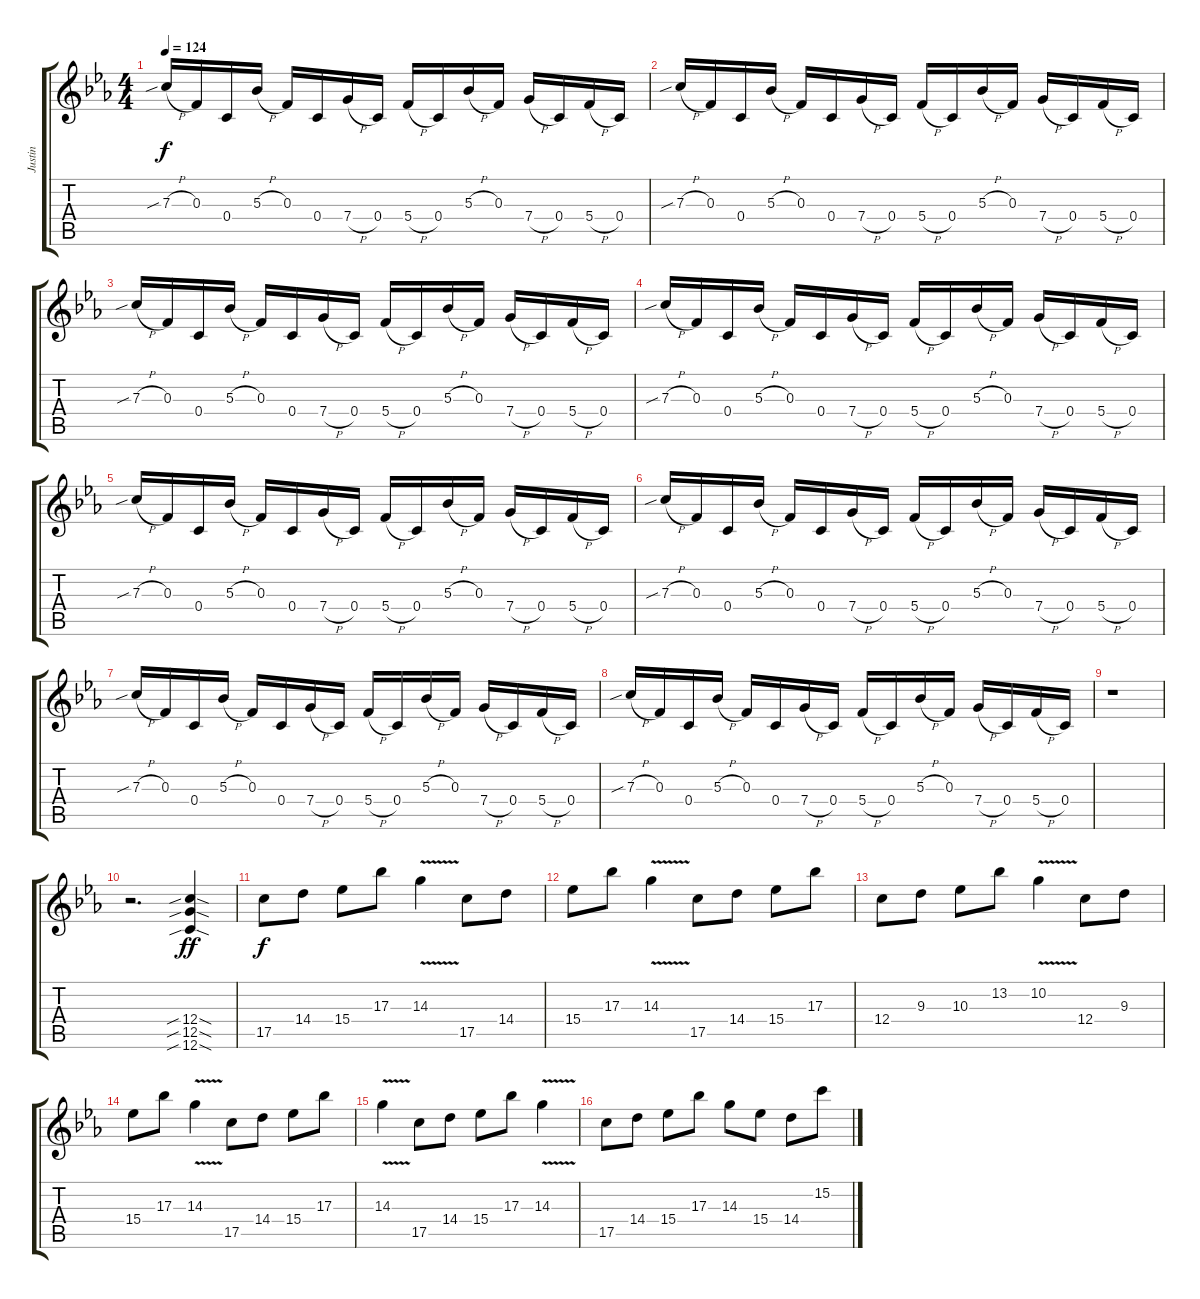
\track ("Justin" "Justin") {instrument electricguitarjazz}
\staff {score tabs}
\tuning (D4 A3 F3 C3 G2 C2) {hide}
\ts (4 4)
\tempo 124
\clef g2
\ks cminor
7.3{sib h}.16{dy f} 0.3.16 0.4.16 5.3{h}.16 0.3.16 0.4.16 7.4{h}.16 0.4.16 5.4{h}.16 0.4.16 5.3{h}.16 0.3.16 7.4{h}.16 0.4.16 5.4{h}.16 0.4.16 |
7.3{sib h}.16 0.3.16 0.4.16 5.3{h}.16 0.3.16 0.4.16 7.4{h}.16 0.4.16 5.4{h}.16 0.4.16 5.3{h}.16 0.3.16 7.4{h}.16 0.4.16 5.4{h}.16 0.4.16 |
7.3{sib h}.16 0.3.16 0.4.16 5.3{h}.16 0.3.16 0.4.16 7.4{h}.16 0.4.16 5.4{h}.16 0.4.16 5.3{h}.16 0.3.16 7.4{h}.16 0.4.16 5.4{h}.16 0.4.16 |
7.3{sib h}.16 0.3.16 0.4.16 5.3{h}.16 0.3.16 0.4.16 7.4{h}.16 0.4.16 5.4{h}.16 0.4.16 5.3{h}.16 0.3.16 7.4{h}.16 0.4.16 5.4{h}.16 0.4.16 |
7.3{sib h}.16 0.3.16 0.4.16 5.3{h}.16 0.3.16 0.4.16 7.4{h}.16 0.4.16 5.4{h}.16 0.4.16 5.3{h}.16 0.3.16 7.4{h}.16 0.4.16 5.4{h}.16 0.4.16 |
7.3{sib h}.16 0.3.16 0.4.16 5.3{h}.16 0.3.16 0.4.16 7.4{h}.16 0.4.16 5.4{h}.16 0.4.16 5.3{h}.16 0.3.16 7.4{h}.16 0.4.16 5.4{h}.16 0.4.16 |
7.3{sib h}.16 0.3.16 0.4.16 5.3{h}.16 0.3.16 0.4.16 7.4{h}.16 0.4.16 5.4{h}.16 0.4.16 5.3{h}.16 0.3.16 7.4{h}.16 0.4.16 5.4{h}.16 0.4.16 |
7.3{sib h}.16 0.3.16 0.4.16 5.3{h}.16 0.3.16 0.4.16 7.4{h}.16 0.4.16 5.4{h}.16 0.4.16 5.3{h}.16 0.3.16 7.4{h}.16 0.4.16 5.4{h}.16 0.4.16 |
r.1 |
r.2{d} (12.4{sib sod} 12.5{sib sod} 12.6{sib sod}).4{dy ff} |
17.5.8{dy f} 14.4.8 15.4.8 17.3.8 14.3{v}.4 17.5.8 14.4.8 |
15.4.8 17.3.8 14.3{v}.4 17.5.8 14.4.8 15.4.8 17.3.8 |
12.4.8 9.3.8 10.3.8 13.2.8 10.2{v}.4 12.4.8 9.3.8 |
15.4.8 17.3.8 14.3{v}.4 17.5.8 14.4.8 15.4.8 17.3.8 |
14.3{v}.4 17.5.8 14.4.8 15.4.8 17.3.8 14.3{v}.4 |
17.5.8 14.4.8 15.4.8 17.3.8 14.3.8 15.4.8 14.4.8 15.2.8
